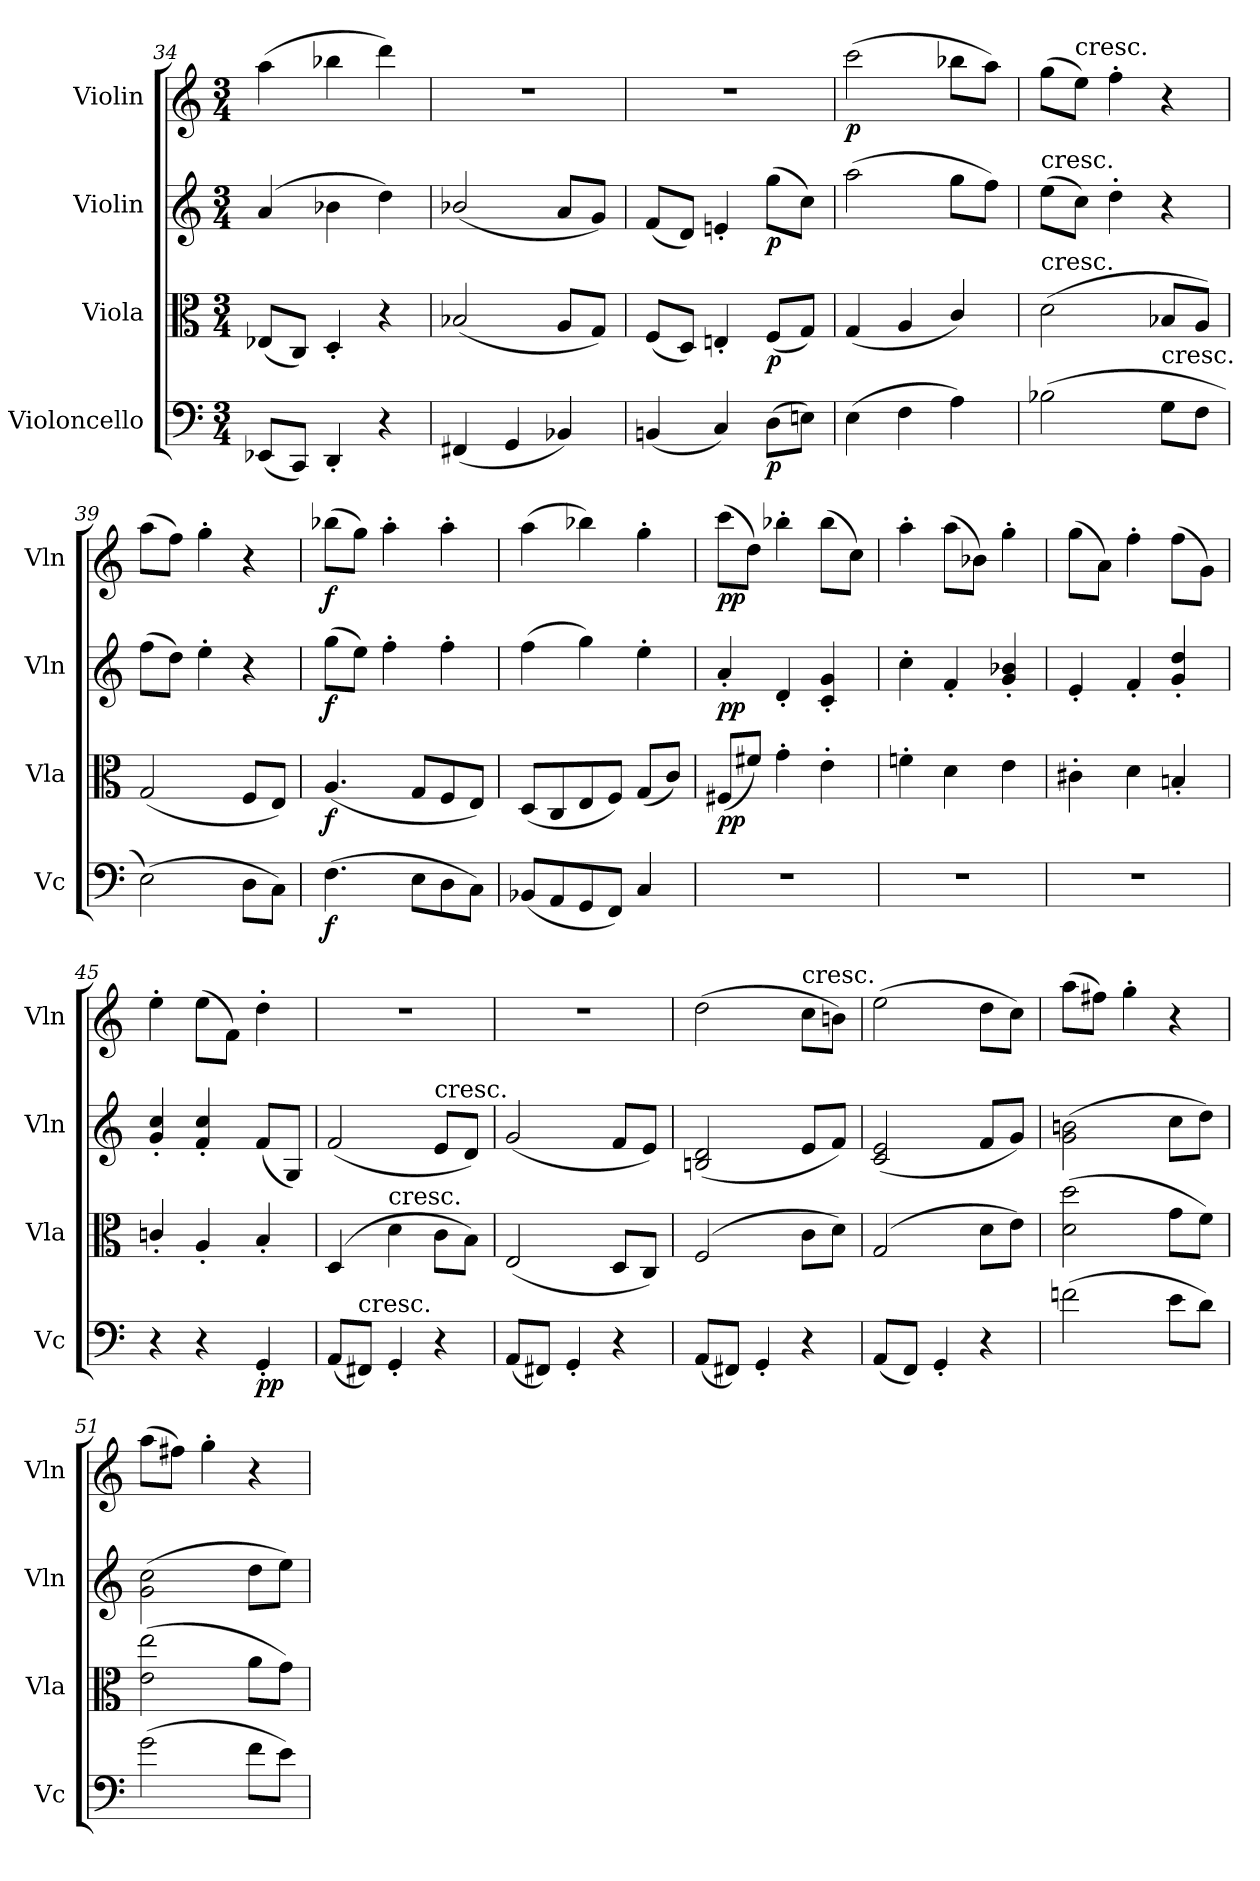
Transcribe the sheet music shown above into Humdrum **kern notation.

**kern	**dynam	**kern	**dynam	**kern	**dynam	**kern	**dynam
*part4	*part4	*part3	*part3	*part2	*part2	*part1	*part1
*staff4	*staff4	*staff3	*staff3	*staff2	*staff2	*staff1	*staff1
*I"Violoncello	*	*I"Viola	*	*I"Violin	*	*I"Violin	*
*I'Vc	*	*I'Vla	*	*I'Vln	*	*I'Vln	*
*clefF4	*	*clefC3	*	*clefG2	*	*clefG2	*
*k[]	*	*k[]	*	*k[]	*	*k[]	*
*M3/4	*	*M3/4	*	*M3/4	*	*M3/4	*
=34	=34	=34	=34	=34	=34	=34	=34
(8EE-X/L	.	(8E-X/L	.	(4a/	.	(4aa\	.
8CC/J)	.	8C/J)	.	.	.	.	.
4DD'/	.	4D'/	.	4b-X\	.	4bb-X\	.
4r	.	4r	.	4dd\)	.	4ddd\)	.
=35	=35	=35	=35	=35	=35	=35	=35
(4FF#X/	.	(2B-X/	.	(2b-X/	.	2.r	.
4GG/	.	.	.	.	.	.	.
4BB-X/)	.	8A/L	.	8a/L	.	.	.
.	.	8G/J)	.	8g/J)	.	.	.
=36	=36	=36	=36	=36	=36	=36	=36
(4BBn/	.	(8F/L	.	(8f/L	.	2.r	.
.	.	8D/J)	.	8d/J)	.	.	.
4C/)	.	4En'/	.	4en'/	.	.	.
(8D\L	p	(8F/L	p	(8gg\L	p	.	.
8En\J)	.	8G/J)	.	8cc\J)	.	.	.
=37	=37	=37	=37	=37	=37	=37	=37
(4E\	.	(4G/	.	(2aa\	.	(2ccc\	p
4F\	.	4A/	.	.	.	.	.
4A\)	.	4c/)	.	8gg\L	.	8bb-X\L	.
.	.	.	.	8ff\J)	.	8aa\J)	.
=38	=38	=38	=38	=38	=38	=38	=38
!	!	!	!	!LO:TX:t=cresc.	!	!	!
!	!	!LO:TX:t=cresc.	!	!	!	!	!
(2B-X\	.	(2d\	.	(8ee\L	.	(8gg\L	.
!	!	!	!	!	!	!LO:TX:t=cresc.	!
.	.	.	.	8cc\J)	.	8ee\J)	.
.	.	.	.	4dd'\	.	4ff'\	.
!LO:TX:t=cresc.	!	!	!	!	!	!	!
8G\L	.	8B-X/L	.	4r	.	4r	.
8F\J	.	8A/J)	.	.	.	.	.
=39	=39	=39	=39	=39	=39	=39	=39
(2E\)	.	(2G/	.	(8ff\L	.	(8aa\L	.
.	.	.	.	8dd\J)	.	8ff\J)	.
.	.	.	.	4ee'\	.	4gg'\	.
8D\L	.	8F/L	.	4r	.	4r	.
8C\J)	.	8E/J)	.	.	.	.	.
=40	=40	=40	=40	=40	=40	=40	=40
(4.F\	f	(4.A/	f	(8gg\L	f	(8bb-X\L	f
.	.	.	.	8ee\J)	.	8gg\J)	.
.	.	.	.	4ff'\	.	4aa'\	.
8E\L	.	8G/L	.	.	.	.	.
8D\	.	8F/	.	4ff'\	.	4aa'\	.
8C\J)	.	8E/J)	.	.	.	.	.
=41	=41	=41	=41	=41	=41	=41	=41
(8BB-X/L	.	(8D/L	.	(4ff\	.	(4aa\	.
8AA/	.	8C/	.	.	.	.	.
8GG/	.	8E/	.	4gg\)	.	4bb-X\)	.
8FF/J)	.	8F/J)	.	.	.	.	.
4C/	.	(8G/L	.	4ee'\	.	4gg'\	.
.	.	8c/J)	.	.	.	.	.
=42	=42	=42	=42	=42	=42	=42	=42
2.r	.	(8F#X/L	pp	4a'/	pp	(8ccc\L	pp
.	.	8f#X/J)	.	.	.	8dd\J)	.
.	.	4g'\	.	4d'/	.	4bb-X'\	.
.	.	4e'\	.	4c'/ 4g'/	.	(8bb-\L	.
.	.	.	.	.	.	8cc\J)	.
=43	=43	=43	=43	=43	=43	=43	=43
2.r	.	4fn'\	.	4cc'\	.	4aa'\	.
.	.	4d\	.	4f'/	.	(8aa\L	.
.	.	.	.	.	.	8b-X\J)	.
.	.	4e\	.	4g'/ 4b-X'/	.	4gg'\	.
=44	=44	=44	=44	=44	=44	=44	=44
2.r	.	4c#X'\	.	4e'/	.	(8gg\L	.
.	.	.	.	.	.	8a\J)	.
.	.	4d\	.	4f'/	.	4ff'\	.
.	.	4Bn'/	.	4g'/ 4dd'/	.	(8ff\L	.
.	.	.	.	.	.	8g\J)	.
=45	=45	=45	=45	=45	=45	=45	=45
4r	.	4cn'/	.	4g'/ 4cc'/	.	4ee'\	.
4r	.	4A'/	.	4f'/ 4cc'/	.	(8ee\L	.
.	.	.	.	.	.	8f\J)	.
4GG'/	pp	4B'/	.	(8f/L	.	4dd'\	.
.	.	.	.	8G/J)	.	.	.
=46	=46	=46	=46	=46	=46	=46	=46
(8AA/L	.	(4D/	.	(2f/	.	2.r	.
!LO:TX:t=cresc.	!	!	!	!	!	!	!
8FF#X/J)	.	.	.	.	.	.	.
!	!	!LO:TX:t=cresc.	!	!	!	!	!
4GG'/	.	4d\	.	.	.	.	.
!	!	!	!	!LO:TX:t=cresc.	!	!	!
4r	.	8c\L	.	8e/L	.	.	.
.	.	8B\J)	.	8d/J)	.	.	.
=47	=47	=47	=47	=47	=47	=47	=47
(8AA/L	.	(2E/	.	(2g/	.	2.r	.
8FF#X/J)	.	.	.	.	.	.	.
4GG'/	.	.	.	.	.	.	.
4r	.	8D/L	.	8f/L	.	.	.
.	.	8C/J)	.	8e/J)	.	.	.
=48	=48	=48	=48	=48	=48	=48	=48
(8AA/L	.	(2F/	.	(2Bn/ 2d/	.	(2dd\	.
8FF#X/J)	.	.	.	.	.	.	.
4GG'/	.	.	.	.	.	.	.
!	!	!	!	!	!	!LO:TX:t=cresc.	!
4r	.	8c\L	.	8e/L	.	8cc\L	.
.	.	8d\J)	.	8f/J)	.	8bn\J)	.
=49	=49	=49	=49	=49	=49	=49	=49
(8AA/L	.	(2G/	.	(2c/ 2e/	.	(2ee\	.
8FF/J)	.	.	.	.	.	.	.
4GG'/	.	.	.	.	.	.	.
4r	.	8d\L	.	8f/L	.	8dd\L	.
.	.	8e\J)	.	8g/J)	.	8cc\J)	.
=50	=50	=50	=50	=50	=50	=50	=50
(2fn\	.	(2d\ 2dd\	.	(2g\ 2bn\	.	(8aa\L	.
.	.	.	.	.	.	8ff#X\J)	.
.	.	.	.	.	.	4gg'\	.
8e\L	.	8g\L	.	8cc\L	.	4r	.
8d\J)	.	8f\J)	.	8dd\J)	.	.	.
=51	=51	=51	=51	=51	=51	=51	=51
(2g\	.	(2e\ 2ee\	.	(2g\ 2cc\	.	(8aa\L	.
.	.	.	.	.	.	8ff#X\J)	.
.	.	.	.	.	.	4gg'\	.
8f\L	.	8a\L	.	8dd\L	.	4r	.
8e\J)	.	8g\J)	.	8ee\J)	.	.	.
=	=	=	=	=	=	=	=
*-	*-	*-	*-	*-	*-	*-	*-
